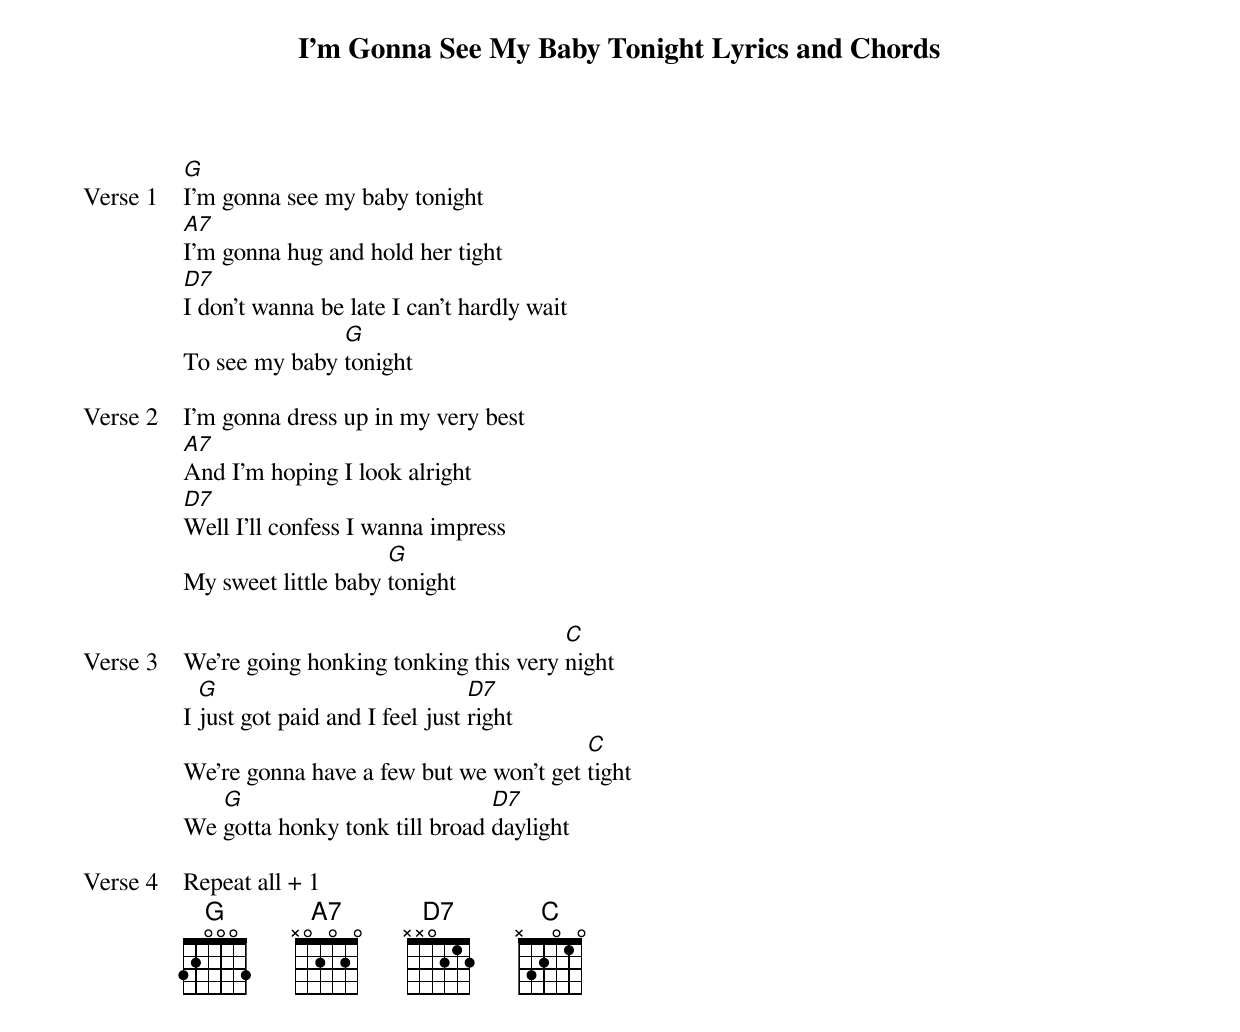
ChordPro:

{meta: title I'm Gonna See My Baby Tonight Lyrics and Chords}
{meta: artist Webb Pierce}
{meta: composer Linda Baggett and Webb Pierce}

{start_of_verse: Verse 1}
[G]I'm gonna see my baby tonight
[A7]I'm gonna hug and hold her tight
[D7]I don't wanna be late I can't hardly wait
To see my baby [G]tonight
{end_of_verse}

{start_of_verse: Verse 2}
I'm gonna dress up in my very best
[A7]And I'm hoping I look alright
[D7]Well I'll confess I wanna impress
My sweet little baby [G]tonight
{end_of_verse}

{start_of_verse: Verse 3}
We're going honking tonking this very [C]night
I [G]just got paid and I feel just [D7]right
We're gonna have a few but we won't get [C]tight
We [G]gotta honky tonk till broad [D7]daylight
{end_of_verse}

{start_of_verse: Verse 4}
Repeat all + 1
{end_of_verse}
